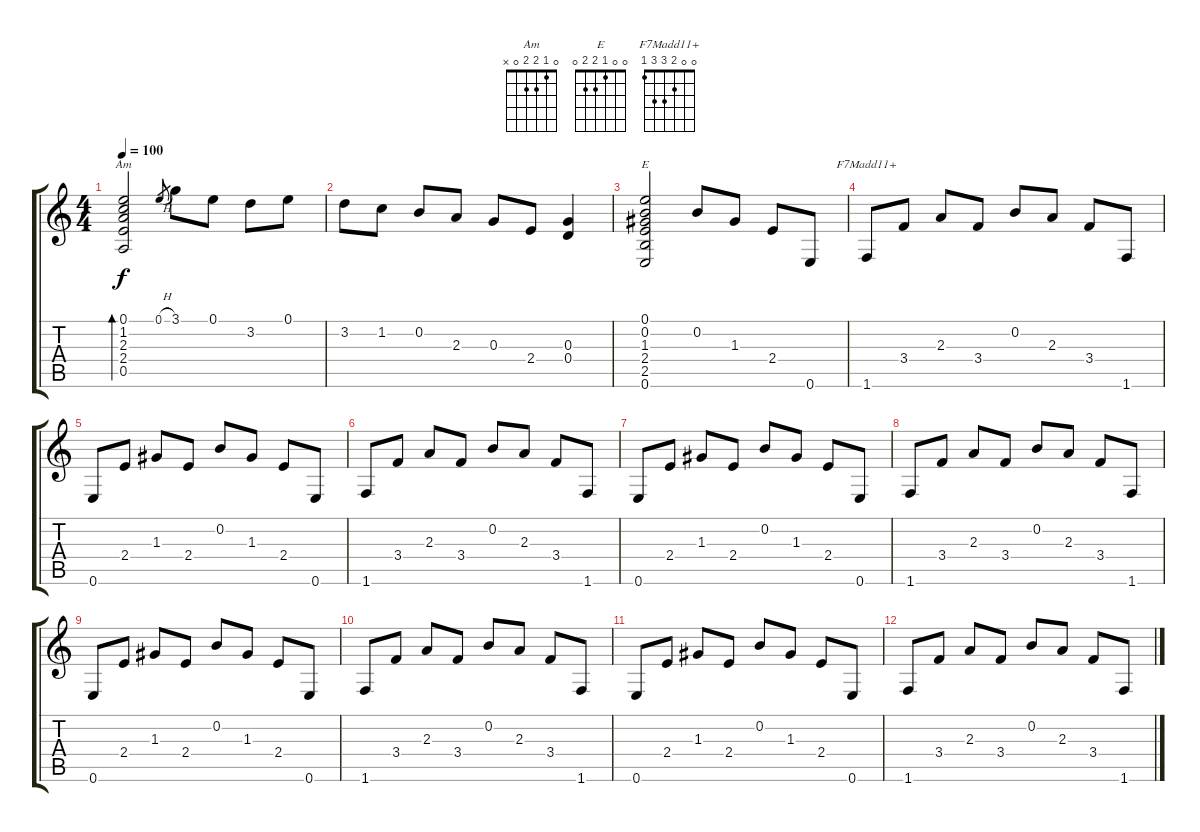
\track "" {instrument acousticguitarnylon}
\staff {score tabs}
\tuning (E4 B3 G3 D3 A2 E2) {hide}
\chord ("Am" 0 1 2 2 0 x)
\chord ("E" 0 0 1 2 2 0)
\chord ("F7Madd11+" 0 0 2 3 3 1)
\ts (4 4)
\tempo 100
\clef g2
\ks c
(0.1 1.2 2.3 2.4 0.5).2{bd 120 ch "Am" dy f} 0.1{h}.8{gr} 3.1.8 0.1.8 3.2.8 0.1.8 |
3.2.8 1.2.8 0.2.8 2.3.8 0.3.8 2.4.8 (0.3 0.4).4 |
(0.1 0.2 1.3 2.4 2.5 0.6).2{ch "E"} 0.2.8 1.3.8 2.4.8 0.6.8 |
1.6.8{ch "F7Madd11+"} 3.4.8 2.3.8 3.4.8 0.2.8 2.3.8 3.4.8 1.6.8 |
0.6.8 2.4.8 1.3.8 2.4.8 0.2.8 1.3.8 2.4.8 0.6.8 |
1.6.8 3.4.8 2.3.8 3.4.8 0.2.8 2.3.8 3.4.8 1.6.8 |
0.6.8 2.4.8 1.3.8 2.4.8 0.2.8 1.3.8 2.4.8 0.6.8 |
1.6.8 3.4.8 2.3.8 3.4.8 0.2.8 2.3.8 3.4.8 1.6.8 |
0.6.8 2.4.8 1.3.8 2.4.8 0.2.8 1.3.8 2.4.8 0.6.8 |
1.6.8 3.4.8 2.3.8 3.4.8 0.2.8 2.3.8 3.4.8 1.6.8 |
0.6.8 2.4.8 1.3.8 2.4.8 0.2.8 1.3.8 2.4.8 0.6.8 |
1.6.8 3.4.8 2.3.8 3.4.8 0.2.8 2.3.8 3.4.8 1.6.8
